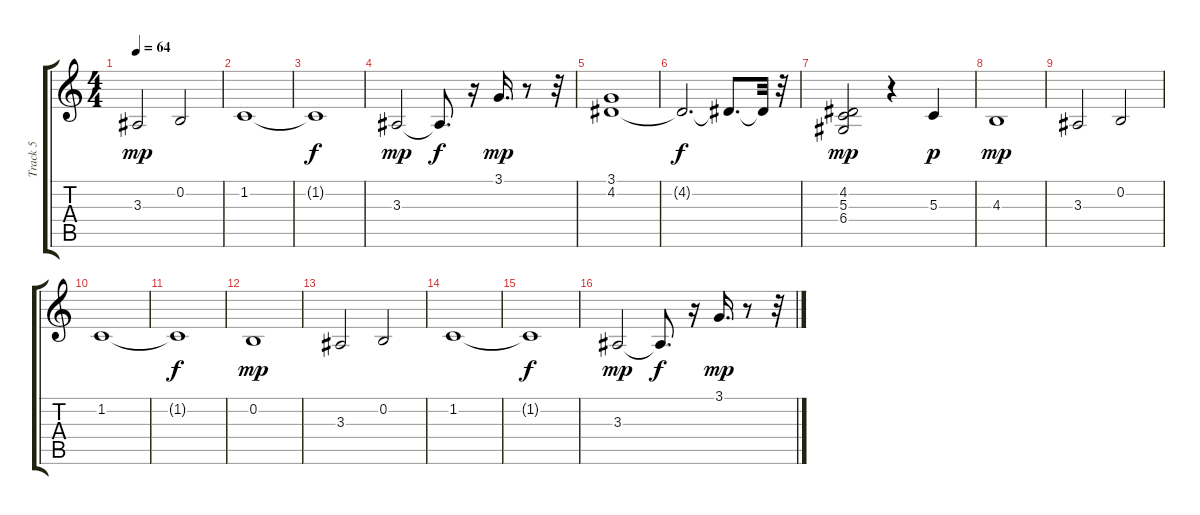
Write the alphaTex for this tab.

\track ("Track 5" "Track 5") {instrument pad4choir}
\staff {score tabs}
\tuning (E4 B3 G3 D3 A2 E2) {hide}
\ts (4 4)
\tempo 64
\clef g2
\ks c
3.3.2{dy mp} 0.2.2 |
1.2.1 |
1.2{t}.1{dy f} |
3.3.2{dy mp} 3.3{t}.8{d dy f} r.16 3.1.16{d dy mp} r.8 r.32 |
(3.1 4.2).1 |
4.2{t}.2{d dy f} 4.2{t}.8{d} 4.2{t}.32 r.32 |
(4.2 5.3 6.4).2{dy mp} r.4 5.3.4{dy p} |
4.3.1{dy mp} |
3.3.2 0.2.2 |
1.2.1 |
1.2{t}.1{dy f} |
0.2.1{dy mp} |
3.3.2 0.2.2 |
1.2.1 |
1.2{t}.1{dy f} |
3.3.2{dy mp} 3.3{t}.8{d dy f} r.16 3.1.16{d dy mp} r.8 r.32
